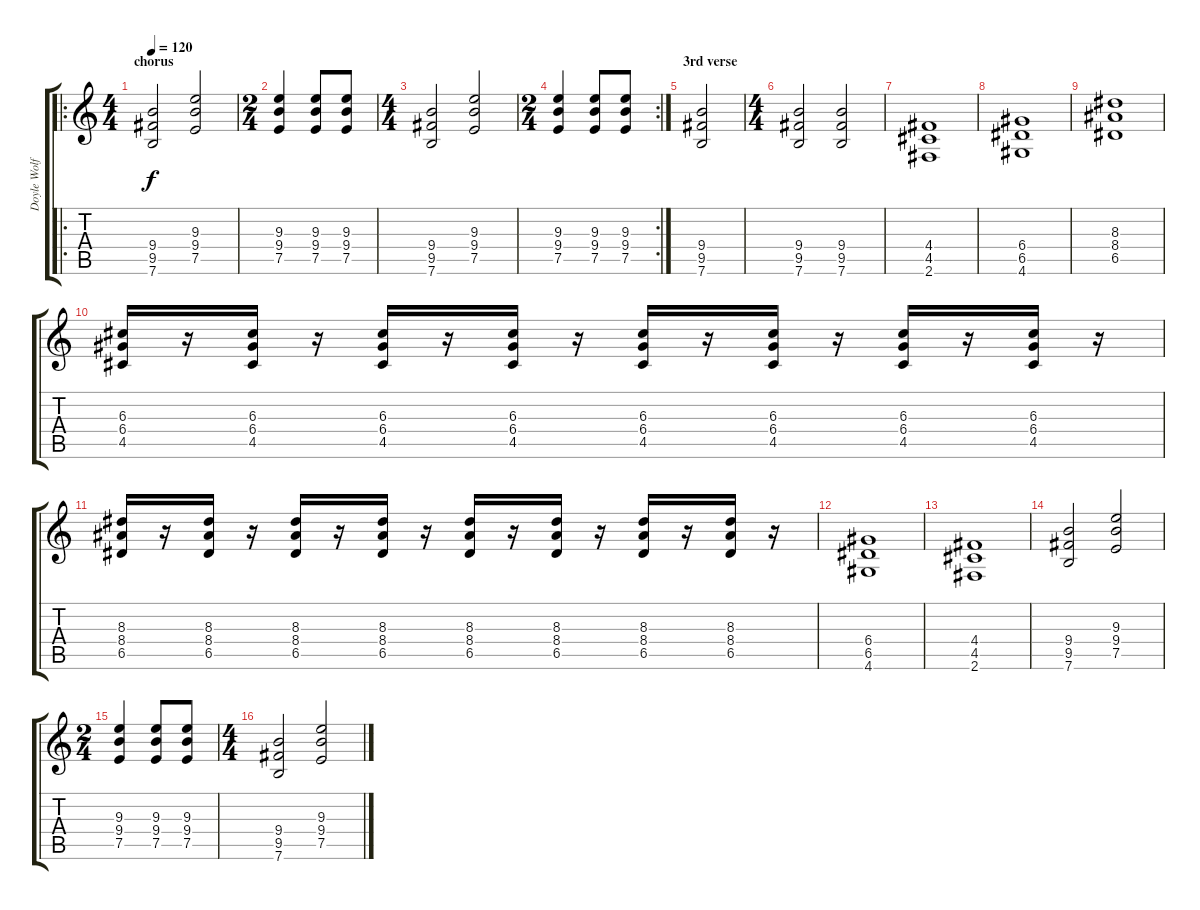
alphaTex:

\track ("Doyle Wolfgang" "Doyle Wolf") {instrument distortionguitar}
\staff {score tabs}
\tuning (E4 B3 G3 D3 A2 E2) {hide}
\ro
\ts (4 4)
\section ("" "chorus")
\tempo 120
\clef g2
\ks c
(9.4 9.5 7.6).2{dy f} (9.3 9.4 7.5).2 |
\ts (2 4)
(9.3 9.4 7.5).4 (9.3 9.4 7.5).8 (9.3 9.4 7.5).8 |
\ts (4 4)
(9.4 9.5 7.6).2 (9.3 9.4 7.5).2 |
\rc 2
\ts (2 4)
(9.3 9.4 7.5).4 (9.3 9.4 7.5).8 (9.3 9.4 7.5).8 |
\section ("" "3rd verse")
(9.4 9.5 7.6).2 |
\ts (4 4)
(9.4 9.5 7.6).2 (9.4 9.5 7.6).2 |
(4.4 4.5 2.6).1 |
(6.4 6.5 4.6).1 |
(8.3 8.4 6.5).1 |
(6.3 6.4 4.5).16 r.16 (6.3 6.4 4.5).16 r.16 (6.3 6.4 4.5).16 r.16 (6.3 6.4 4.5).16 r.16 (6.3 6.4 4.5).16 r.16 (6.3 6.4 4.5).16 r.16 (6.3 6.4 4.5).16 r.16 (6.3 6.4 4.5).16 r.16 |
(8.3 8.4 6.5).16 r.16 (8.3 8.4 6.5).16 r.16 (8.3 8.4 6.5).16 r.16 (8.3 8.4 6.5).16 r.16 (8.3 8.4 6.5).16 r.16 (8.3 8.4 6.5).16 r.16 (8.3 8.4 6.5).16 r.16 (8.3 8.4 6.5).16 r.16 |
(6.4 6.5 4.6).1 |
(4.4 4.5 2.6).1 |
(9.4 9.5 7.6).2 (9.3 9.4 7.5).2 |
\ts (2 4)
(9.3 9.4 7.5).4 (9.3 9.4 7.5).8 (9.3 9.4 7.5).8 |
\ts (4 4)
(9.4 9.5 7.6).2 (9.3 9.4 7.5).2
